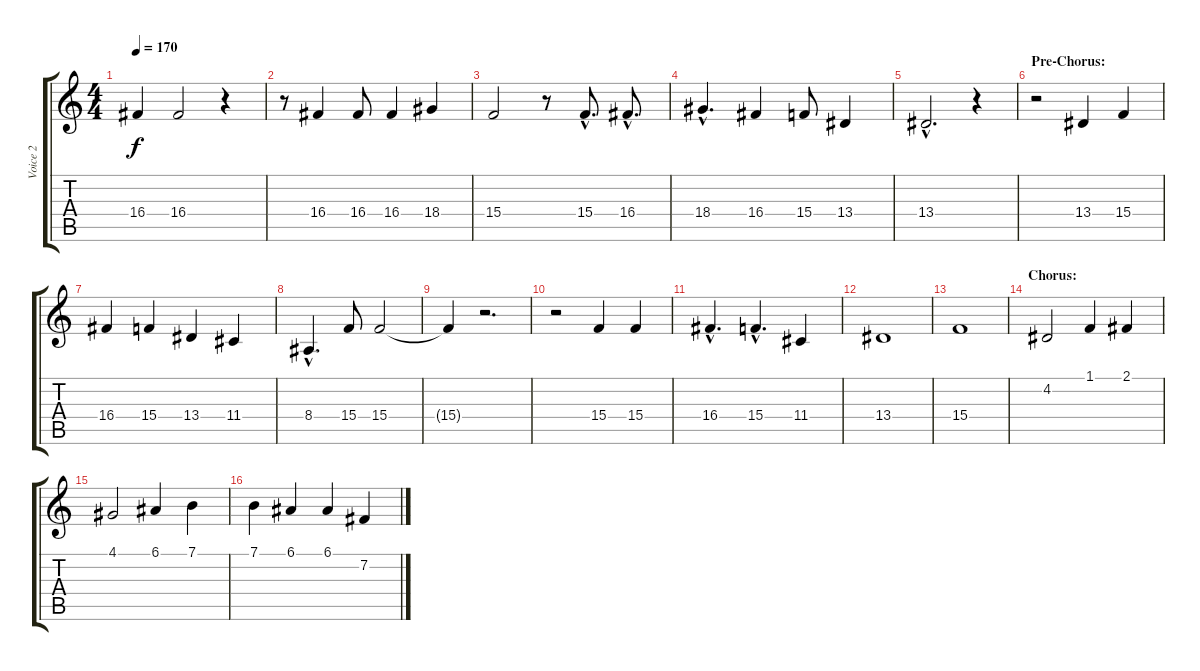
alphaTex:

\track ("Voice 2" "Voice 2") {instrument lead6voice}
\staff {score tabs}
\tuning (E4 B3 G3 D3 A2 E2) {hide}
\ts (4 4)
\tempo 170
\clef g2
\ks c
16.4.4{dy f} 16.4.2 r.4 |
r.8 16.4.4 16.4.8 16.4.4 18.4.4 |
15.4.2 r.8 15.4{hac}.8{d} 16.4{hac}.8{d} |
18.4{hac}.4{d} 16.4.4 15.4.8 13.4.4 |
13.4{hac}.2{d} r.4 |
\section ("" "Pre-Chorus:")
r.2 13.4.4 15.4.4 |
16.4.4 15.4.4 13.4.4 11.4.4 |
8.4{hac}.4{d} 15.4.8 15.4.2 |
15.4{t}.4 r.2{d} |
r.2 15.4.4 15.4.4 |
16.4{hac}.4{d} 15.4{hac}.4{d} 11.4.4 |
13.4.1 |
15.4.1 |
\section ("" "Chorus:")
4.2.2 1.1.4 2.1.4 |
4.1.2 6.1.4 7.1.4 |
7.1.4 6.1.4 6.1.4 7.2.4
